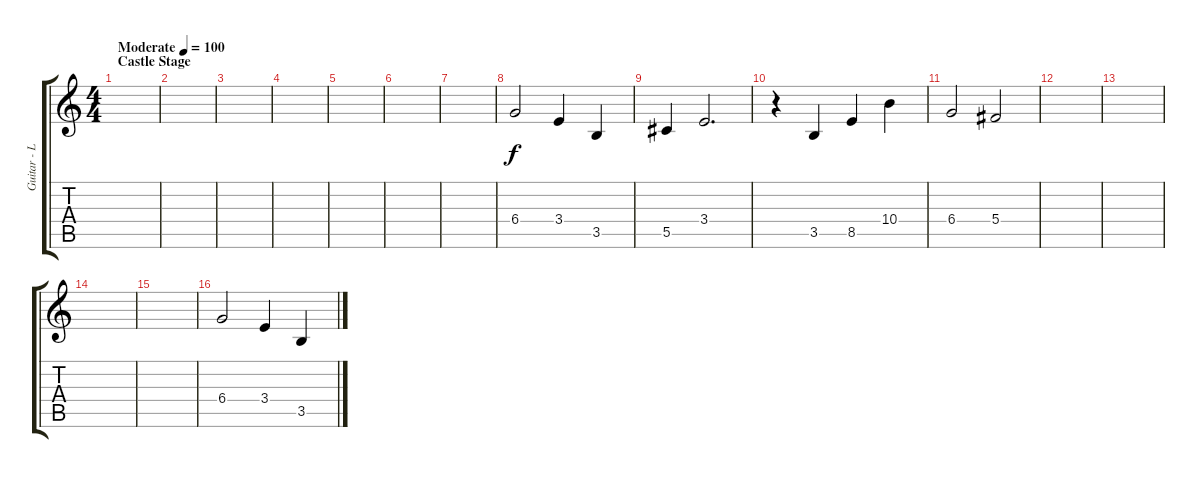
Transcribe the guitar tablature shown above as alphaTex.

\track ("Guitar - Left" "Guitar - L") {instrument distortionguitar}
\staff {score tabs}
\tuning (Eb4 Bb3 Gb3 Db3 Ab2 Db2) {hide}
\ts (4 4)
\section ("" "Castle Stage")
\tempo (100 "Moderate")
\clef g2
\ks c
|
|
|
|
|
|
|
6.4.2 3.4.4 3.5.4 |
5.5.4 3.4.2{d} |
r.4 3.5.4 8.5.4 10.4.4 |
6.4.2 5.4.2 |
|
|
|
|
6.4.2 3.4.4 3.5.4
